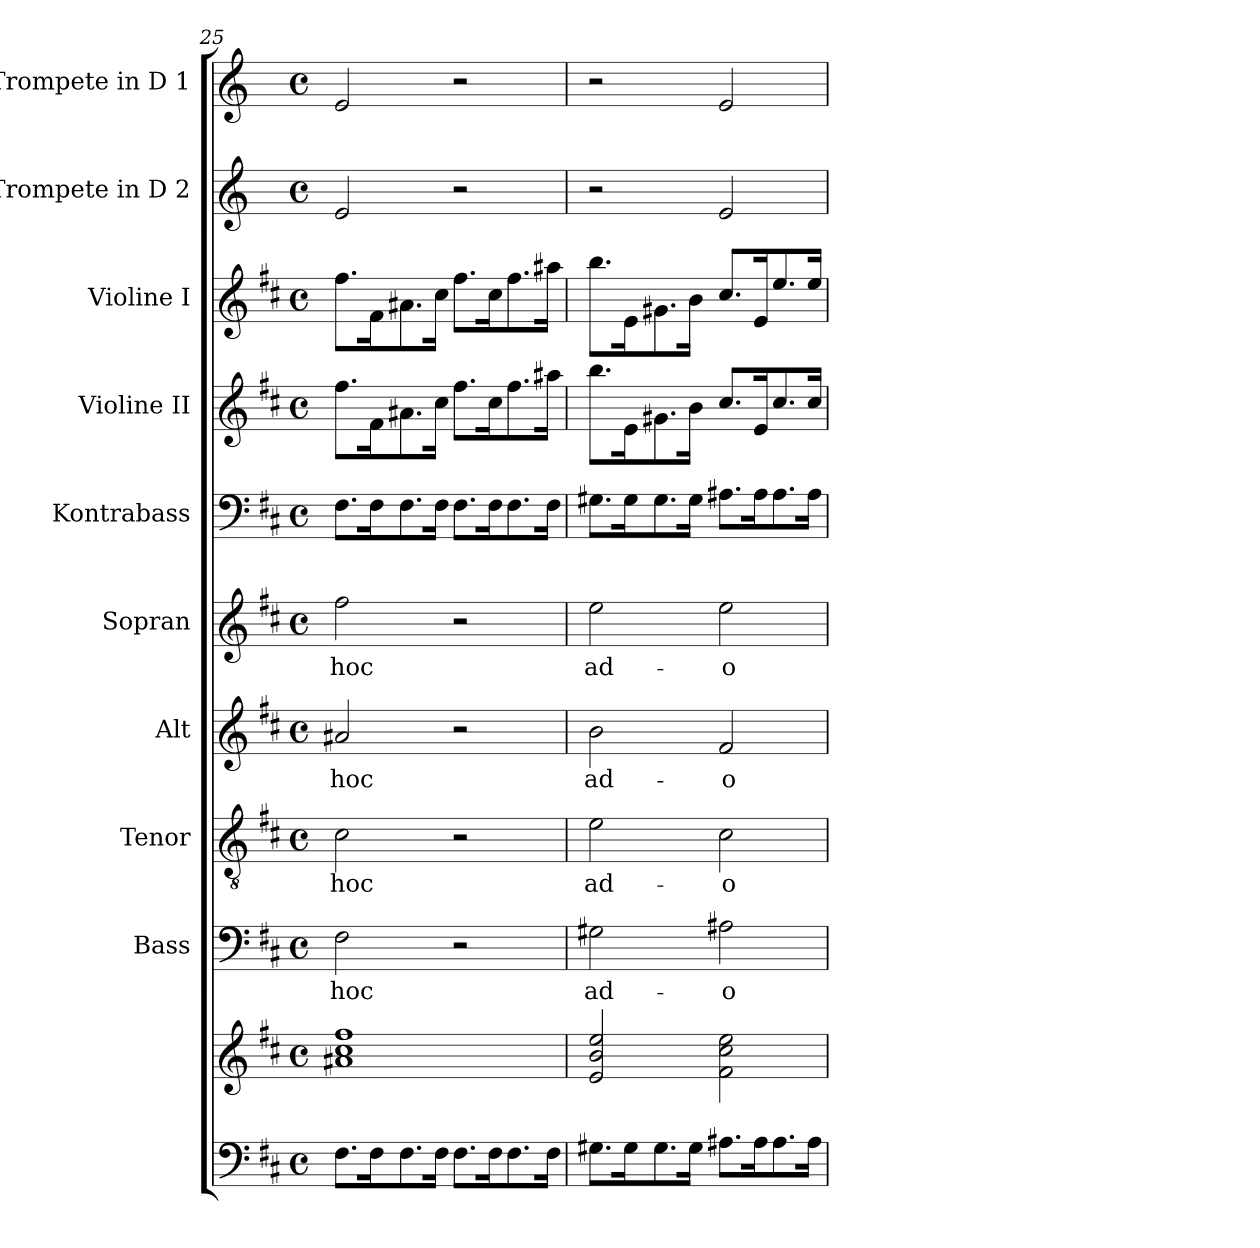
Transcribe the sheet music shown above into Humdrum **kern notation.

**kern	**kern	**kern	**text	**kern	**text	**kern	**text	**kern	**text	**kern	**kern	**kern	**kern	**kern
*part10	*part10	*part9	*part9	*part8	*part8	*part7	*part7	*part6	*part6	*part5	*part4	*part3	*part2	*part1
*staff11	*staff10	*staff9	*staff9	*staff8	*staff8	*staff7	*staff7	*staff6	*staff6	*staff5	*staff4	*staff3	*staff2	*staff1
*	*	*I"Bass	*	*I"Tenor	*	*I"Alt	*	*I"Sopran	*	*I"Kontrabass	*I"Violine II	*I"Violine I	*I"Trompete in D 2	*I"Trompete in D 1
*	*	*I'B.	*	*I'T.	*	*I'A.	*	*I'S.	*	*I'Kb.	*I'Vl. II	*I'Vl. I	*I'Trp. D 2	*I'Trp. D 1
*clefF4	*clefG2	*clefF4	*	*clefGv2	*	*clefG2	*	*clefG2	*	*clefF4	*clefG2	*clefG2	*clefG2	*clefG2
*	*	*	*	*	*	*	*	*	*	*ITrd7c12	*	*	*ITrd-1c-2	*ITrd-1c-2
*k[f#c#]	*k[f#c#]	*k[f#c#]	*	*k[f#c#]	*	*k[f#c#]	*	*k[f#c#]	*	*k[f#c#]	*k[f#c#]	*k[f#c#]	*k[f#c#]	*k[f#c#]
*D:	*D:	*D:	*	*D:	*	*D:	*	*D:	*	*D:	*D:	*D:	*D:	*D:
*M4/4	*M4/4	*M4/4	*	*M4/4	*	*M4/4	*	*M4/4	*	*M4/4	*M4/4	*M4/4	*M4/4	*M4/4
*met(c)	*met(c)	*met(c)	*	*met(c)	*	*met(c)	*	*met(c)	*	*met(c)	*met(c)	*met(c)	*met(c)	*met(c)
=25	=25	=25	=25	=25	=25	=25	=25	=25	=25	=25	=25	=25	=25	=25
!	!	!	!LO:LY:b	!	!LO:LY:b	!	!LO:LY:b	!	!LO:LY:b	!	!	!	!	!
8.F#\L	1a#X 1cc# 1ff#	2F#\	hoc	2c#\	hoc	2a#X/	hoc	2ff#\	hoc	8.FF#\L	8.ff#\L	8.ff#\L	2f#/	2f#/
16F#\k	.	.	.	.	.	.	.	.	.	16FF#\k	16f#\k	16f#\k	.	.
8.F#\	.	.	.	.	.	.	.	.	.	8.FF#\	8.a#X\	8.a#X\	.	.
16F#\Jk	.	.	.	.	.	.	.	.	.	16FF#\Jk	16cc#\Jk	16cc#\Jk	.	.
8.F#\L	.	2r	.	2r	.	2r	.	2r	.	8.FF#\L	8.ff#\L	8.ff#\L	2r	2r
16F#\k	.	.	.	.	.	.	.	.	.	16FF#\k	16cc#\k	16cc#\k	.	.
8.F#\	.	.	.	.	.	.	.	.	.	8.FF#\	8.ff#\	8.ff#\	.	.
16F#\Jk	.	.	.	.	.	.	.	.	.	16FF#\Jk	16aa#X\Jk	16aa#X\Jk	.	.
!!LO:PB:g=z
=26	=26	=26	=26	=26	=26	=26	=26	=26	=26	=26	=26	=26	=26	=26
!	!	!	!LO:LY:b	!	!LO:LY:b	!	!LO:LY:b	!	!LO:LY:b	!	!	!	!	!
8.G#X\L	2e/ 2b/ 2ee/	2G#X\	ad-	2e\	ad-	2b\	ad-	2ee\	ad-	8.GG#X\L	8.bb\L	8.bb\L	2r	2r
16G#\k	.	.	.	.	.	.	.	.	.	16GG#\k	16e\k	16e\k	.	.
8.G#\	.	.	.	.	.	.	.	.	.	8.GG#\	8.g#X\	8.g#X\	.	.
16G#\Jk	.	.	.	.	.	.	.	.	.	16GG#\Jk	16b\Jk	16b\Jk	.	.
!	!	!	!LO:LY:b	!	!LO:LY:b	!	!LO:LY:b	!	!LO:LY:b	!	!	!	!	!
8.A#X\L	2f#\ 2cc#\ 2ee\	2A#X\	-o-	2c#\	-o-	2f#/	-o-	2ee\	-o-	8.AA#X\L	8.cc#/L	8.cc#/L	2f#/	2f#/
16A#\k	.	.	.	.	.	.	.	.	.	16AA#\k	16e/k	16e/k	.	.
8.A#\	.	.	.	.	.	.	.	.	.	8.AA#\	8.cc#/	8.ee/	.	.
16A#\Jk	.	.	.	.	.	.	.	.	.	16AA#\Jk	16cc#/Jk	16ee/Jk	.	.
=	=	=	=	=	=	=	=	=	=	=	=	=	=	=
*-	*-	*-	*-	*-	*-	*-	*-	*-	*-	*-	*-	*-	*-	*-
